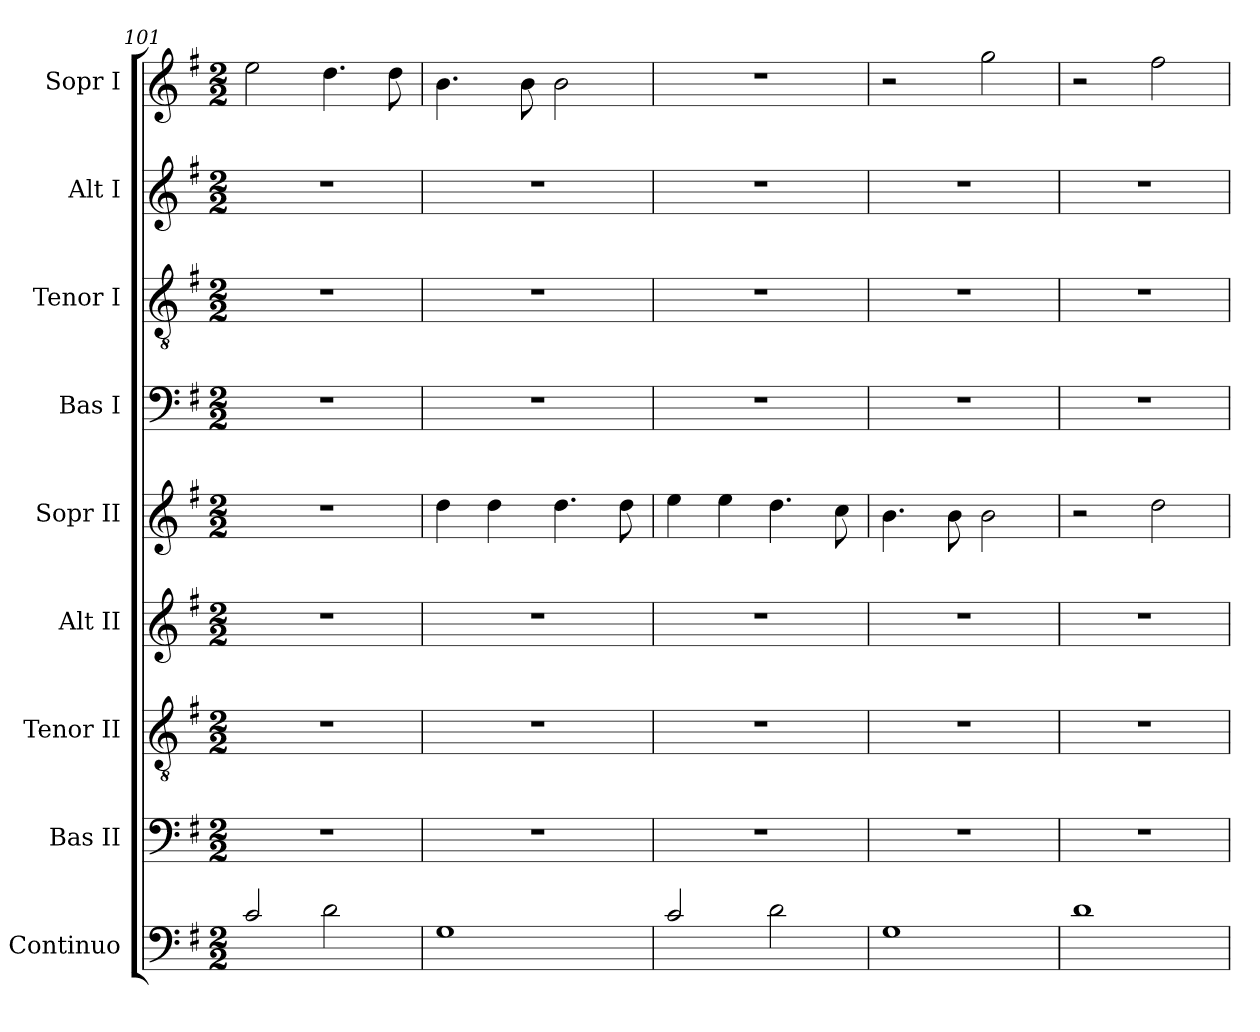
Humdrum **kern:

**kern	**kern	**kern	**kern	**kern	**kern	**kern	**kern	**kern
*part9	*part8	*part7	*part6	*part5	*part4	*part3	*part2	*part1
*staff9	*staff8	*staff7	*staff6	*staff5	*staff4	*staff3	*staff2	*staff1
*I"Continuo	*I"Bas II	*I"Tenor II	*I"Alt II	*I"Sopr II	*I"Bas I	*I"Tenor I	*I"Alt I	*I"Sopr I
*	*I'B II	*I'T II	*I'A II	*I'S II	*I'B I	*I'T I	*I'A I	*I'S I
*clefF4	*clefF4	*clefGv2	*clefG2	*clefG2	*clefF4	*clefGv2	*clefG2	*clefG2
*ITrd7c12	*	*	*	*	*	*	*	*
*k[f#]	*k[f#]	*k[f#]	*k[f#]	*k[f#]	*k[f#]	*k[f#]	*k[f#]	*k[f#]
*G:	*G:	*G:	*G:	*G:	*G:	*G:	*G:	*G:
*M2/2	*M2/2	*M2/2	*M2/2	*M2/2	*M2/2	*M2/2	*M2/2	*M2/2
=101	=101	=101	=101	=101	=101	=101	=101	=101
2C/	1r	1r	1r	1r	1r	1r	1r	2ee\
2D\	.	.	.	.	.	.	.	4.dd\
.	.	.	.	.	.	.	.	8dd\
=102	=102	=102	=102	=102	=102	=102	=102	=102
1GG	1r	1r	1r	4dd\	1r	1r	1r	4.b\
.	.	.	.	4dd\	.	.	.	.
.	.	.	.	.	.	.	.	8b\
.	.	.	.	4.dd\	.	.	.	2b\
.	.	.	.	8dd\	.	.	.	.
!!LO:LB:g=z
=103	=103	=103	=103	=103	=103	=103	=103	=103
2C/	1r	1r	1r	4ee\	1r	1r	1r	1r
.	.	.	.	4ee\	.	.	.	.
2D\	.	.	.	4.dd\	.	.	.	.
.	.	.	.	8cc\	.	.	.	.
=104	=104	=104	=104	=104	=104	=104	=104	=104
1GG	1r	1r	1r	4.b\	1r	1r	1r	2r
.	.	.	.	8b\	.	.	.	.
.	.	.	.	2b\	.	.	.	2gg\
=105	=105	=105	=105	=105	=105	=105	=105	=105
1D	1r	1r	1r	2r	1r	1r	1r	2r
.	.	.	.	2dd\	.	.	.	2ff#\
=	=	=	=	=	=	=	=	=
*-	*-	*-	*-	*-	*-	*-	*-	*-
